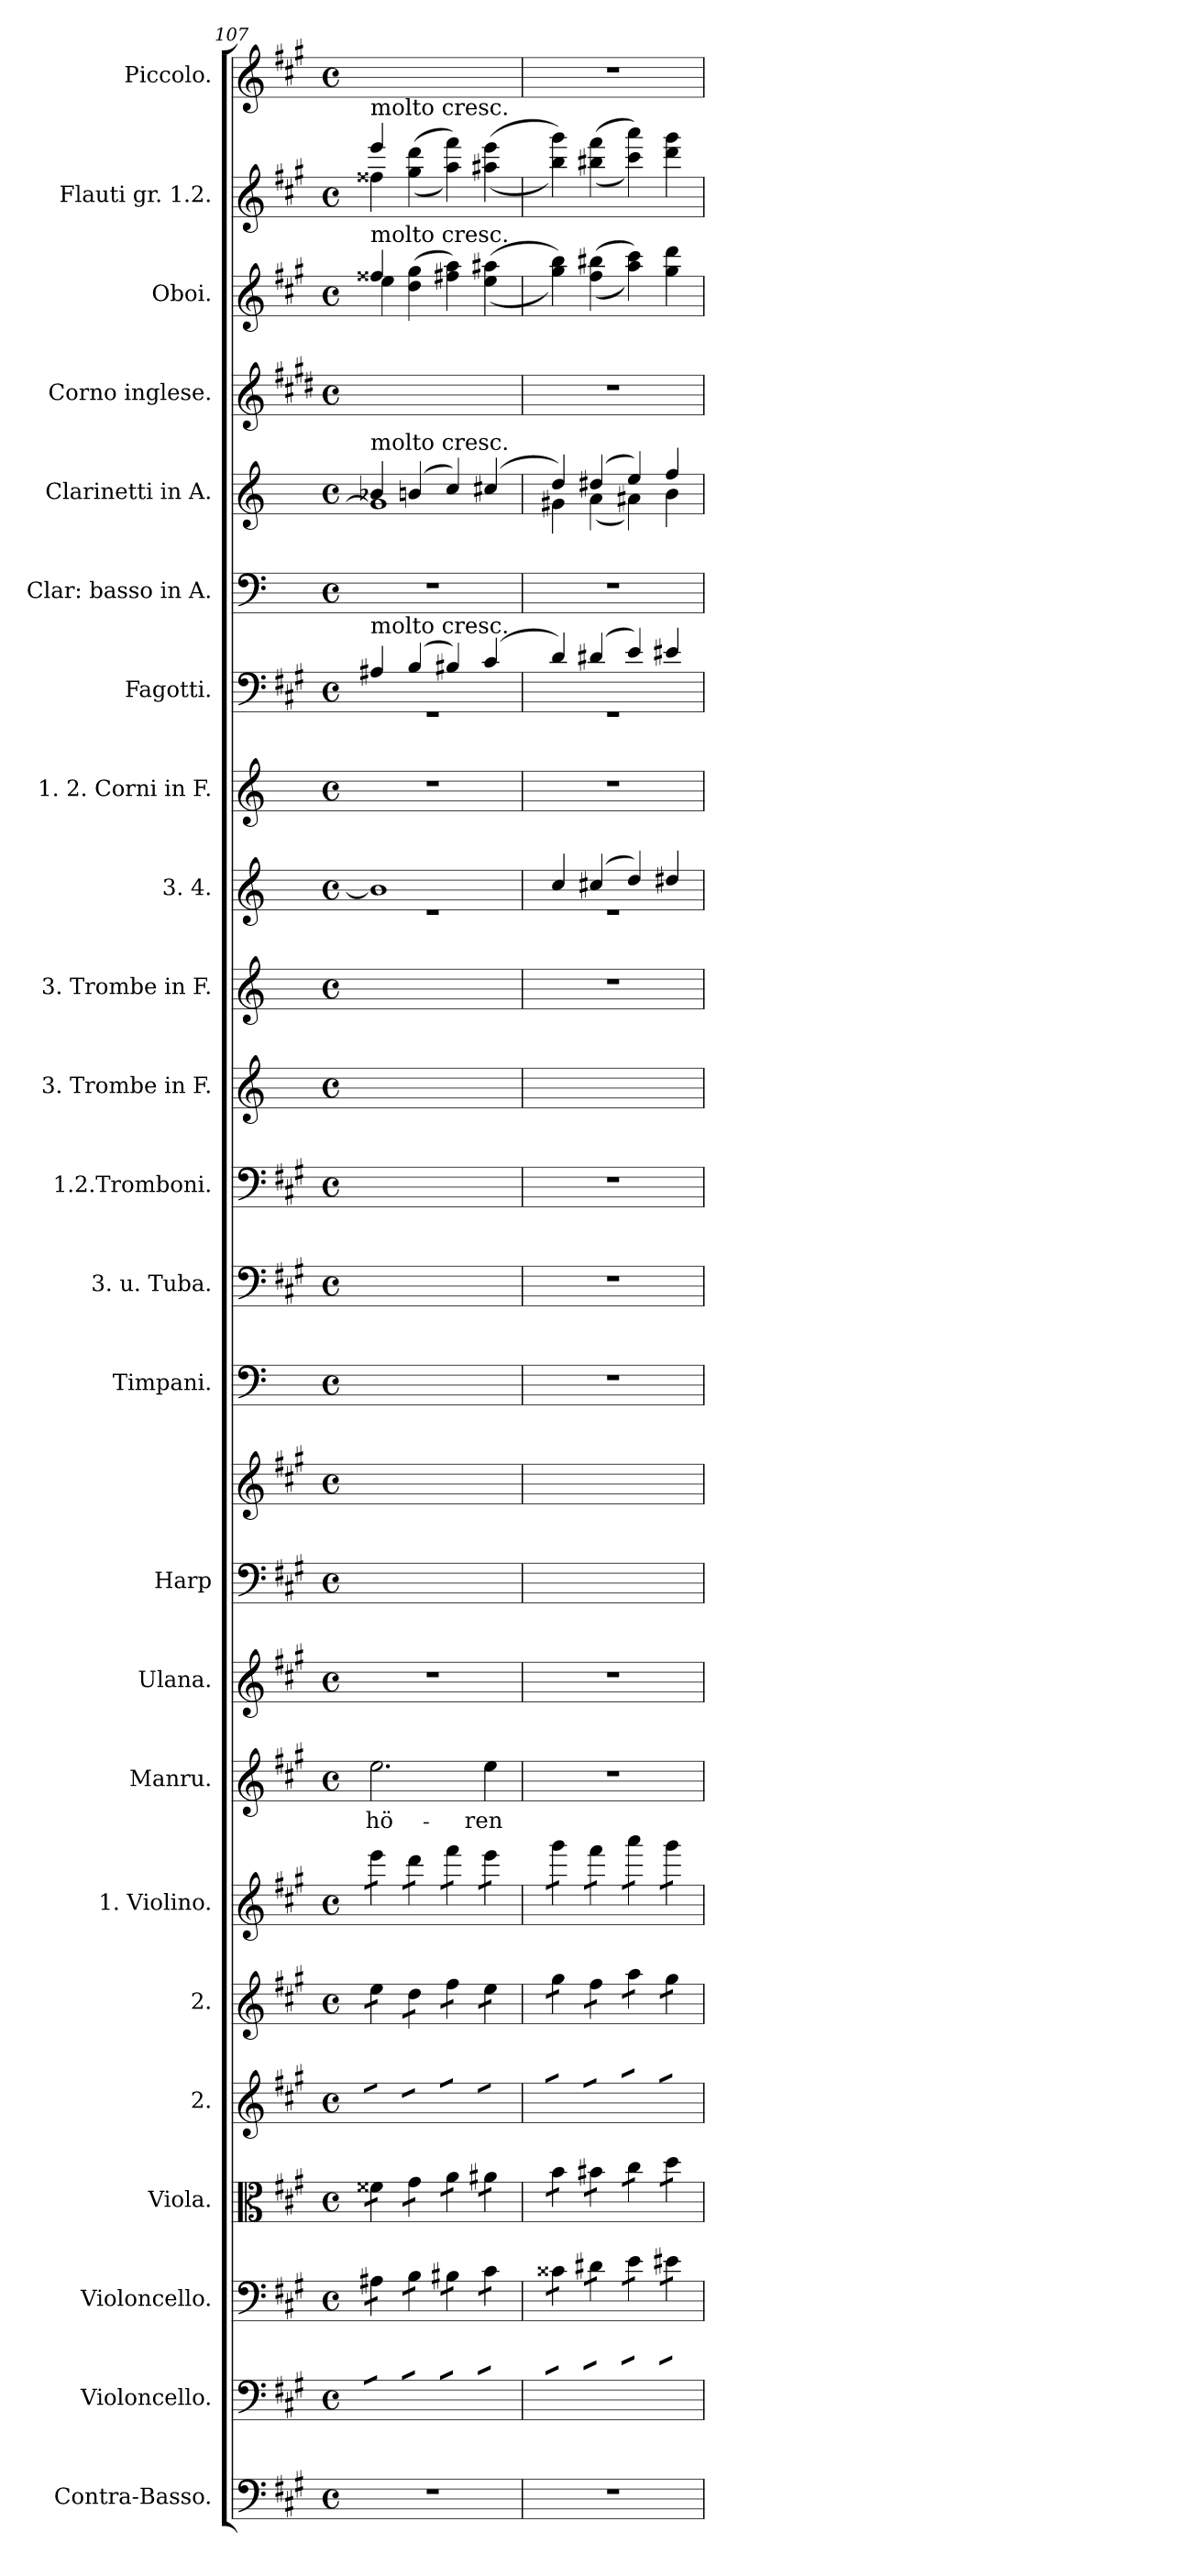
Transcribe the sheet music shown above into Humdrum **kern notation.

**kern	**kern	**kern	**kern	**kern	**kern	**kern	**kern	**text	**kern	**kern	**kern	**kern	**kern	**kern	**kern	**kern	**kern	**kern	**kern	**kern	**kern	**kern	**kern	**kern	**kern
*part24	*part23	*part22	*part21	*part20	*part19	*part18	*part17	*part17	*part16	*part15	*part15	*part14	*part13	*part12	*part11	*part10	*part9	*part8	*part7	*part6	*part5	*part4	*part3	*part2	*part1
*staff25	*staff24	*staff23	*staff22	*staff21	*staff20	*staff19	*staff18	*staff18	*staff17	*staff16	*staff15	*staff14	*staff13	*staff12	*staff11	*staff10	*staff9	*staff8	*staff7	*staff6	*staff5	*staff4	*staff3	*staff2	*staff1
*I"Contra-Basso.	*I"Violoncello.	*I"Violoncello.	*I"Viola.	*I"2.	*I"2.	*I"1. Violino.	*I"Manru.	*	*I"Ulana.	*I"Harp	*	*I"Timpani.	*I"3. u. Tuba.	*I"1.2.Tromboni.	*I"3. Trombe in F.	*I"3. Trombe in F.	*I"3. 4.	*I"1. 2. Corni in F.	*I"Fagotti.	*I"Clar: basso in A.	*I"Clarinetti in A.	*I"Corno inglese.	*I"Oboi.	*I"Flauti gr. 1.2.	*I"Piccolo.
*I'C.-B.	*	*	*I'Vl.	*	*	*I'1. Viol.	*	*	*	*	*	*I'Timp.	*I'3. u. Tub.	*I'1.2. Tromb.	*	*I'Trombe.	*	*I'1. 2. Corni.	*I'Fag.	*I'basso.	*I'1.2. Clar. A.	*I'Cor.ingl.	*I'Ob.	*I'Fl.	*
*clefF4	*clefF4	*clefF4	*clefC3	*clefG2	*clefG2	*clefG2	*clefG2	*	*clefG2	*clefF4	*clefG2	*clefF4	*clefF4	*clefF4	*clefG2	*clefG2	*clefG2	*clefG2	*clefF4	*clefF4	*clefG2	*clefG2	*clefG2	*clefG2	*clefG2
*	*	*	*	*	*	*	*ITrd8c12	*	*	*	*	*	*	*	*ITrd-3c-5	*ITrd-3c-5	*ITrd4c7	*ITrd4c7	*	*ITrd2c3	*ITrd2c3	*ITrd4c7	*	*	*
*k[f#c#g#]	*k[f#c#g#]	*k[f#c#g#]	*k[f#c#g#]	*k[f#c#g#]	*k[f#c#g#]	*k[f#c#g#]	*k[f#c#g#]	*	*k[f#c#g#]	*k[f#c#g#]	*k[f#c#g#]	*k[]	*k[f#c#g#]	*k[f#c#g#]	*k[b-]	*k[b-]	*k[b-]	*k[b-]	*k[f#c#g#]	*k[f#c#g#]	*k[f#c#g#]	*k[f#c#g#]	*k[f#c#g#]	*k[f#c#g#]	*k[f#c#g#]
*M4/4	*M4/4	*M4/4	*M4/4	*M4/4	*M4/4	*M4/4	*M4/4	*	*M4/4	*M4/4	*M4/4	*M4/4	*M4/4	*M4/4	*M4/4	*M4/4	*M4/4	*M4/4	*M4/4	*M4/4	*M4/4	*M4/4	*M4/4	*M4/4	*M4/4
*met(c)	*met(c)	*met(c)	*met(c)	*met(c)	*met(c)	*met(c)	*met(c)	*	*met(c)	*met(c)	*met(c)	*met(c)	*met(c)	*met(c)	*met(c)	*met(c)	*met(c)	*met(c)	*met(c)	*met(c)	*met(c)	*met(c)	*met(c)	*met(c)	*met(c)
=107	=107	=107	=107	=107	=107	=107	=107	=107	=107	=107	=107	=107	=107	=107	=107	=107	=107	=107	=107	=107	=107	=107	=107	=107	=107
*	*	*	*	*	*	*	*	*	*	*	*	*	*	*	*	*	*^	*	*^	*	*^	*	*^	*^	*
!	!	!	!	!	!	!	!	!	!	!	!	!	!	!	!	!	!	!	!	!	!	!	!	!	!	!	!	!LO:TX:t=molto cresc.	!	!
!	!	!	!	!	!	!	!	!	!	!	!	!	!	!	!	!	!	!	!	!	!	!	!	!	!	!LO:TX:t=molto cresc.	!	!	!	!
!	!	!	!	!	!	!	!	!	!	!	!	!	!	!	!	!	!	!	!	!	!	!	!LO:TX:t=molto cresc.	!	!	!	!	!	!	!
!	!	!	!	!	!	!	!	!	!	!	!	!	!	!	!	!	!	!	!	!LO:TX:a:t=molto cresc.	!	!	!	!	!	!	!	!	!	!
!	!	!	!	!	!	!LO:TX:t=molto cresc.	!	!	!	!	!	!	!	!	!	!	!	!	!	!	!	!	!	!	!	!	!	!	!	!
!	!	!	!	!	!LO:TX:t=molto cresc.	!	!	!	!	!	!	!	!	!	!	!	!	!	!	!	!	!	!	!	!	!	!	!	!	!
!	!	!	!	!LO:TX:t=molto cresc.	!	!	!	!	!	!	!	!	!	!	!	!	!	!	!	!	!	!	!	!	!	!	!	!	!	!
!	!	!	!LO:TX:t=molto cresc.	!	!	!	!	!	!	!	!	!	!	!	!	!	!	!	!	!	!	!	!	!	!	!	!	!	!	!
!	!	!LO:TX:t=molto cresc.	!	!	!	!	!	!	!	!	!	!	!	!	!	!	!	!	!	!	!	!	!	!	!	!	!	!	!	!
!	!	!LO:TX:a:color=crimson:t=⚠	!	!	!	!	!	!	!	!	!	!	!	!	!	!	!	!	!	!	!	!	!	!	!	!	!	!	!	!
!	!LO:TX:t=molto cresc.	!	!	!	!	!	!	!	!	!	!	!	!	!	!	!	!	!	!	!	!	!	!	!	!	!	!	!	!	!
!	!LO:TX:a:color=crimson:t=⚠	!	!	!	!	!	!	!	!	!	!	!	!	!	!	!	!	!	!	!	!	!	!	!	!	!	!	!	!	!
*	*tremolo	*	*	*	*	*	*	*	*	*	*	*	*	*	*	*	*	*	*	*	*	*	*	*	*	*	*	*	*	*
*	*	*tremolo	*	*	*	*	*	*	*	*	*	*	*	*	*	*	*	*	*	*	*	*	*	*	*	*	*	*	*	*
*	*	*	*tremolo	*	*	*	*	*	*	*	*	*	*	*	*	*	*	*	*	*	*	*	*	*	*	*	*	*	*	*
*	*	*	*	*tremolo	*	*	*	*	*	*	*	*	*	*	*	*	*	*	*	*	*	*	*	*	*	*	*	*	*	*
*	*	*	*	*	*tremolo	*	*	*	*	*	*	*	*	*	*	*	*	*	*	*	*	*	*	*	*	*	*	*	*	*
*	*	*	*	*	*	*tremolo	*	*	*	*	*	*	*	*	*	*	*	*	*	*	*	*	*	*	*	*	*	*	*	*
1r	8A#X\yyL	8A#X\L	8f##X\L	8ee\yyL	8ee\L	8eee\L	2.e\	-hö-	1r	1ryy	1ryy	1ryy	1ryy	1ryy	1ryy	1ryy	1e]	1re	1r	4A#X/	1rGG	1r	4gn/	1e]	1ryy	4ff##X/	4ee\	4eee/	4ff##X\	1ryy
.	8A#X\yyJ	8A#X\J	8f##X\J	8ee\yyJ	8ee\J	8eee\J	.	.	.	.	.	.	.	.	.	.	.	.	.	.	.	.	.	.	.	.	.	.	.	.
.	8B\yyL	8B\L	8g#\L	8dd\yyL	8dd\L	8ddd\L	.	.	.	.	.	.	.	.	.	.	.	.	.	(4B/	.	.	(4g#X/	.	.	(<4dd\ 4gg#\	4ryy	(<(>4gg#\ 4ddd\	4ryy	.
.	8B\yyJ	8B\J	8g#\J	8dd\yyJ	8dd\J	8ddd\J	.	.	.	.	.	.	.	.	.	.	.	.	.	.	.	.	.	.	.	.	.	.	.	.
.	8B#X\yyL	8B#X\L	8a\L	8ff#\yyL	8ff#\L	8fff#\L	.	.	.	.	.	.	.	.	.	.	.	.	.	4B#X/)	.	.	4a/)	.	.	4ff#X\ 4aa\)	2ryy	4aa\ 4fff#\))	2ryy	.
.	8B#X\yyJ	8B#X\J	8a\J	8ff#\yyJ	8ff#\J	8fff#\J	.	.	.	.	.	.	.	.	.	.	.	.	.	.	.	.	.	.	.	.	.	.	.	.
.	8c#\yyL	8c#\L	8a#X\L	8ee\yyL	8ee\L	8eee\L	4e\	-ren	.	.	.	.	.	.	.	.	.	.	.	(4c#/	.	.	(4a#X/	.	.	(<(>4ee\ 4aa#X\	.	(<(>4aa#X\ 4eee\	.	.
.	8c#\yyJ	8c#\J	8a#X\J	8ee\yyJ	8ee\J	8eee\J	.	.	.	.	.	.	.	.	.	.	.	.	.	.	.	.	.	.	.	.	.	.	.	.
*	*	*	*	*	*	*	*	*	*	*	*	*	*	*	*	*	*	*	*	*	*	*	*	*	*	*v	*v	*	*	*
*	*	*	*	*	*	*	*	*	*	*	*	*	*	*	*	*	*	*	*	*	*	*	*	*	*	*	*v	*v	*
=108	=108	=108	=108	=108	=108	=108	=108	=108	=108	=108	=108	=108	=108	=108	=108	=108	=108	=108	=108	=108	=108	=108	=108	=108	=108	=108	=108	=108
1r	8c##X\yyL	8c##X\L	8b\L	8gg#\yyL	8gg#\L	8ggg#\L	1r	.	1r	1ryy	1ryy	1r	1r	1r	1ryy	1r	4f/	1re	1r	4d/)	1rGG	1r	4b/)	4e#X\	1r	4gg#\ 4bb\))	4bb\ 4ggg#\))	1r
.	8c##X\yyJ	8c##X\J	8b\J	8gg#\yyJ	8gg#\J	8ggg#\J	.	.	.	.	.	.	.	.	.	.	.	.	.	.	.	.	.	.	.	.	.	.
.	8d#X\yyL	8d#X\L	8b#X\L	8ff#\yyL	8ff#\L	8fff#\L	.	.	.	.	.	.	.	.	.	.	(4f#X/	.	.	(4d#X/	.	.	(4b#X/	(4f#\	.	(<(>4ff#\ 4bb#X\	(<(>4bb#X\ 4fff#\	.
.	8d#X\yyJ	8d#X\J	8b#X\J	8ff#\yyJ	8ff#\J	8fff#\J	.	.	.	.	.	.	.	.	.	.	.	.	.	.	.	.	.	.	.	.	.	.
.	8e\yyL	8e\L	8cc#\L	8aa\yyL	8aa\L	8aaa\L	.	.	.	.	.	.	.	.	.	.	4g/)	.	.	4e/)	.	.	4cc#/)	4f##X\)	.	4aa\ 4ccc#\))	4ccc#\ 4aaa\))	.
.	8e\yyJ	8e\J	8cc#\J	8aa\yyJ	8aa\J	8aaa\J	.	.	.	.	.	.	.	.	.	.	.	.	.	.	.	.	.	.	.	.	.	.
.	8e#X\yyL	8e#X\L	8dd\L	8gg#\yyL	8gg#\L	8ggg#\L	.	.	.	.	.	.	.	.	.	.	4g#X/	.	.	4e#X/	.	.	4dd/	4g#\	.	4gg#\ 4ddd\	4ddd\ 4ggg#\	.
.	8e#X\yyJ	8e#X\J	8dd\J	8gg#\yyJ	8gg#\J	8ggg#\J	.	.	.	.	.	.	.	.	.	.	.	.	.	.	.	.	.	.	.	.	.	.
*	*	*	*	*	*	*Xtremolo	*	*	*	*	*	*	*	*	*	*	*	*	*	*	*	*	*	*	*	*	*	*
*	*	*	*	*	*Xtremolo	*	*	*	*	*	*	*	*	*	*	*	*	*	*	*	*	*	*	*	*	*	*	*
*	*	*	*	*Xtremolo	*	*	*	*	*	*	*	*	*	*	*	*	*	*	*	*	*	*	*	*	*	*	*	*
*	*	*	*Xtremolo	*	*	*	*	*	*	*	*	*	*	*	*	*	*	*	*	*	*	*	*	*	*	*	*	*
*	*	*Xtremolo	*	*	*	*	*	*	*	*	*	*	*	*	*	*	*	*	*	*	*	*	*	*	*	*	*	*
*	*Xtremolo	*	*	*	*	*	*	*	*	*	*	*	*	*	*	*	*	*	*	*	*	*	*	*	*	*	*	*
*	*	*	*	*	*	*	*	*	*	*	*	*	*	*	*	*	*v	*v	*	*v	*v	*	*v	*v	*	*	*	*
=	=	=	=	=	=	=	=	=	=	=	=	=	=	=	=	=	=	=	=	=	=	=	=	=	=
*-	*-	*-	*-	*-	*-	*-	*-	*-	*-	*-	*-	*-	*-	*-	*-	*-	*-	*-	*-	*-	*-	*-	*-	*-	*-
